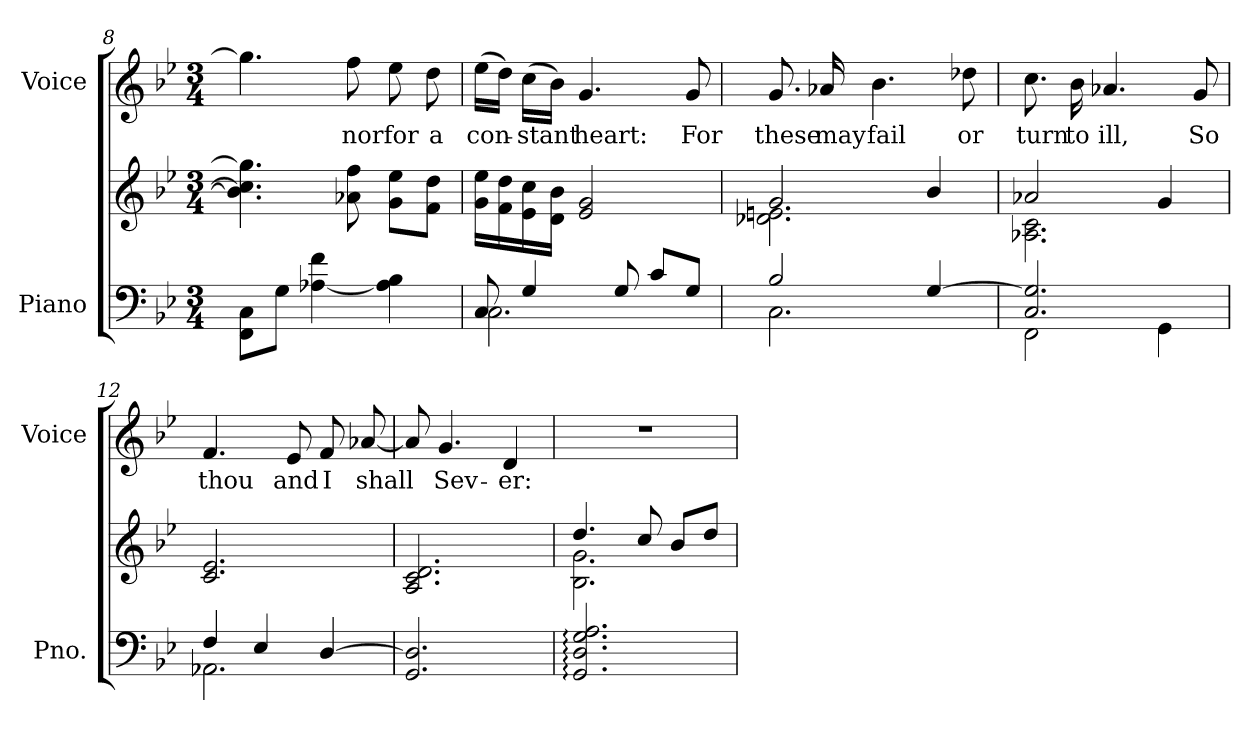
**kern	**kern	**kern	**text
*part2	*part2	*part1	*part1
*staff3	*staff2	*staff1	*staff1
*I"Piano	*	*I"Voice	*
*I'Pno.	*	*I'Voice	*
*clefF4	*clefG2	*clefG2	*
*k[b-e-]	*k[b-e-]	*k[b-e-]	*
*B-:	*B-:	*B-:	*
*M3/4	*M3/4	*M3/4	*
=8	=8	=8	=8
8FFi\ 8CiL	4.b-i\] 4.cci] 4.ggi]	4.ggi\]	.
8Gi\J	.	.	.
[<4A-Xi\ 4fi	.	.	.
!	!	!	!LO:LY:b:color=#000000
.	8a-Xi\ 8ffi	8ffi\	nor
!	!	!	!LO:LY:b:color=#000000
4A-i\] 4B-i	8gi\ 8ee-iL	8ee-i\	for
!	!	!	!LO:LY:b:color=#000000
.	8fi\ 8ddiJ	8ddi\	a
=9	=9	=9	=9
*^	*	*	*
!	!	!	!	!LO:LY:b:color=#000000
8Ci/	2.Ci\	16gi\ 16ee-iLL	(16ee-i\LL	con-
.	.	16fi\ 16ddi	16ddi\JJ)	.
!	!	!	!	!LO:LY:b:color=#000000
4Gi/	.	16e-i\ 16cci	(16cci\LL	-stant
.	.	16di\ 16b-iJJ	16b-i\JJ)	.
!	!	!	!	!LO:LY:b:color=#000000
.	.	2e-i/ 2gi	4.gi/	heart:
8Gi/	.	.	.	.
8ci/L	.	.	.	.
!	!	!	!	!LO:LY:b:color=#000000
8Gi/J	.	.	8gi/	For
!!LO:LB:g=z
=10	=10	=10	=10	=10
*	*	*^	*	*
!	!	!	!	!	!LO:LY:b:color=#000000
2B-i/	2.Ci\	2gi/	2.d-Xi\ 2.eni	8.gi/	these
!	!	!	!	!	!LO:LY:b:color=#000000
.	.	.	.	16a-Xi/	may
!	!	!	!	!	!LO:LY:b:color=#000000
.	.	.	.	4.b-i\	fail
[>4Gi/	.	4b-i/	.	.	.
!	!	!	!	!	!LO:LY:b:color=#000000
.	.	.	.	8dd-Xi\	or
=11	=11	=11	=11	=11	=11
!	!	!	!	!	!LO:LY:b:color=#000000
2.Ci/ 2.Gi]	2FFi\	2a-Xi/	2.A-Xi\ 2.ci	8.cci\	turn
!	!	!	!	!	!LO:LY:b:color=#000000
.	.	.	.	16b-i\	to
!	!	!	!	!	!LO:LY:b:color=#000000
.	.	.	.	4.a-Xi/	ill,
.	4GGi\	4gi/	.	.	.
!	!	!	!	!	!LO:LY:b:color=#000000
.	.	.	.	8gi/	So
*	*	*v	*v	*	*
=12	=12	=12	=12	=12
!	!	!	!	!LO:LY:b:color=#000000
4Fi/	2.AA-Xi\	2.ci/ 2.e-i	4.fi/	thou
4E-i/	.	.	.	.
!	!	!	!	!LO:LY:b:color=#000000
.	.	.	8e-i/	and
!	!	!	!	!LO:LY:b:color=#000000
[>4Di/	.	.	8fi/	I
!	!	!	!	!LO:LY:b:color=#000000
.	.	.	[<8a-Xi/	shall
*v	*v	*	*	*
=13	=13	=13	=13
2.GGi/ 2.Di]	2.Ai/ 2.ci 2.di	8a-i/]	.
!	!	!	!LO:LY:b:color=#000000
.	.	4.gi/	Sev-
!	!	!	!LO:LY:b:color=#000000
.	.	4di/	-er:
!!LO:PB:g=z
=14	=14	=14	=14
*	*^	*	*
!	!	!	!LO:N:vis=1	!
2.GGi/: 2.Di: 2.Gi: 2.Ai:	4.ddi/	2.B-i\: 2.gi:	2.r	.
.	8cci/	.	.	.
.	8b-i/L	.	.	.
.	8ddi/J	.	.	.
*	*v	*v	*	*
=	=	=	=
*-	*-	*-	*-
